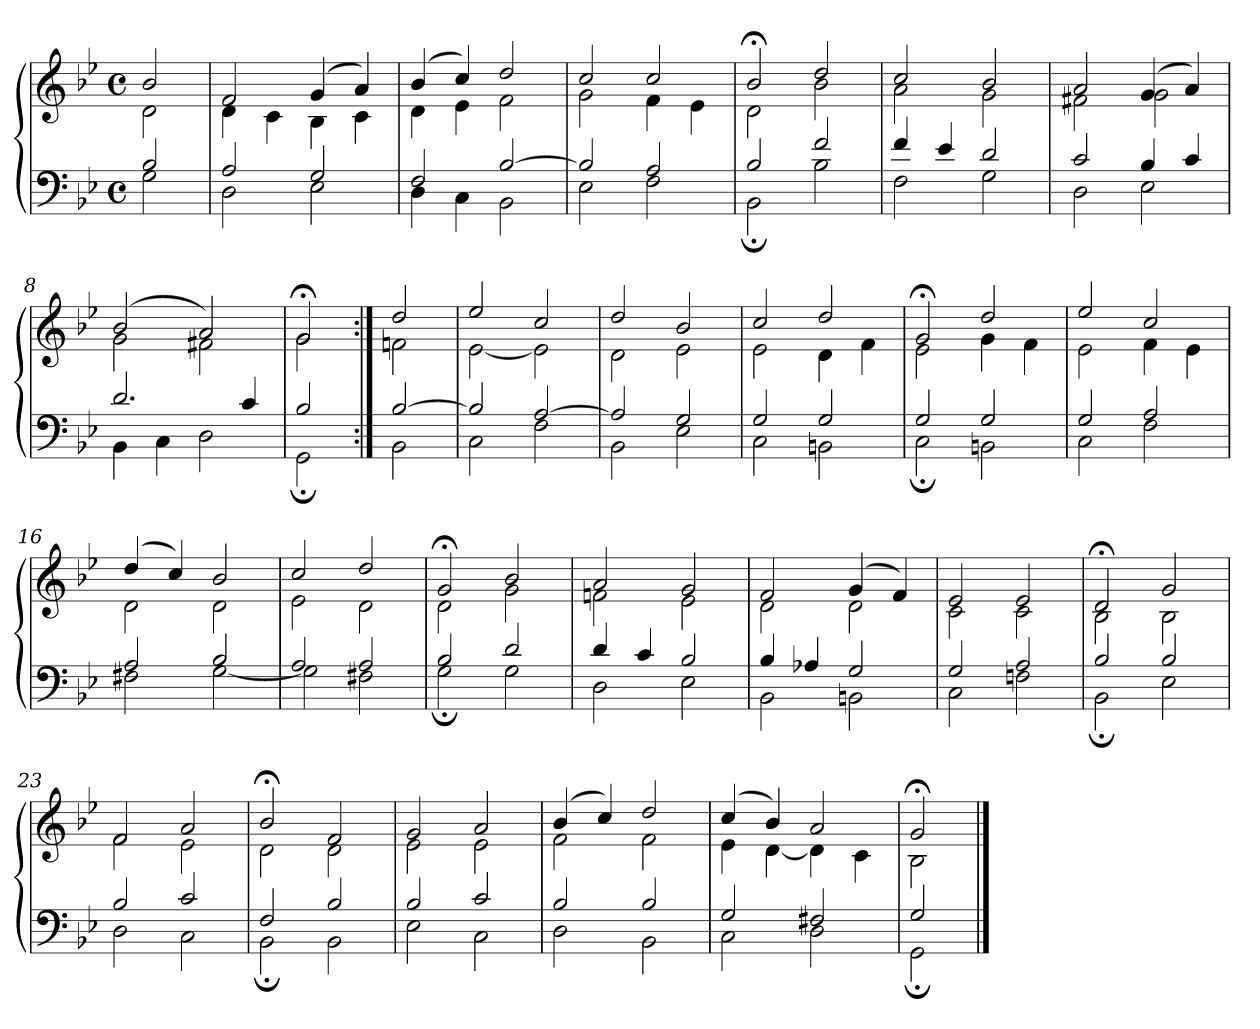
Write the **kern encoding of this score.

**kern	**kern
*part1	*part1
*staff2	*staff1
*clefF4	*clefG2
*k[b-e-]	*k[b-e-]
*M4/4	*M4/4
*met(c)	*met(c)
=1	=1
*^	*^
2B-	2G	2b-	2d
=2	=2	=2	=2
2A	2D	2f	4d
.	.	.	4c
2G	2E-	(4g	4B-
.	.	4a)	4c
=3	=3	=3	=3
2F	4D	(4b-	4d
.	4C	4cc)	4e-
[2B-	2BB-	2dd	2f
=4	=4	=4	=4
2B-]	2E-	2cc	2g
2A	2F	2cc	4f
.	.	.	4e-
=5	=5	=5	=5
2B-	2BB-;	2b-;<	2d
2f	2B-	2dd	2b-
=6	=6	=6	=6
4f	2F	2cc	2a
4e-	.	.	.
2d	2G	2b-	2g
=7	=7	=7	=7
2c	2D	2a	2f#X
4B-	2E-	(4g	2g
4c	.	4a)	.
!!LO:LB:g=z	!!
=8	=8	=8	=8
2.d	4BB-	(2b-	2g
.	4C	.	.
.	2D	2a)	2f#X
4c	.	.	.
=9	=9	=9	=9
2B-	2GG;	2g;<	2g
=10:|!	=10:|!	=10:|!	=10:|!
[2B-	2BB-	2dd	2fn
=11	=11	=11	=11
2B-]	2C	2ee-	[2e-
[2A	2F	2cc	2e-]
=12	=12	=12	=12
2A]	2BB-	2dd	2d
2G	2E-	2b-	2e-
=13	=13	=13	=13
2G	2C	2cc	2e-
2G	2BBn	2dd	4d
.	.	.	4f
=14	=14	=14	=14
2G	2C;	2g;<	2e-
2G	2BBn	2dd	4g
.	.	.	4f
!!LO:LB:g=z	!!
=15	=15	=15	=15
2G	2C	2ee-	2e-
2A	2F	2cc	4f
.	.	.	4e-
=16	=16	=16	=16
2A	2F#X	(4dd	2d
.	.	4cc)	.
2B-	[2G	2b-	2d
=17	=17	=17	=17
2A	2G]	2cc	2e-
2A	2F#X	2dd	2d
=18	=18	=18	=18
2B-	2G;	2g;<	2d
2d	2G	2b-	2g
=19	=19	=19	=19
4d	2D	2a	2fn
4c	.	.	.
2B-	2E-	2g	2e-
=20	=20	=20	=20
4B-	2BB-	2f	2d
4A-X	.	.	.
2G	2BBn	(4g	2d
.	.	4f)	.
=21	=21	=21	=21
2G	2C	2e-	2c
2A	2Fn	2e-	2c
!!LO:LB:g=z	!!
=22	=22	=22	=22
2B-	2BB-;	2d;<	2B-
2B-	2E-	2g	2B-
=23	=23	=23	=23
2B-	2D	2f	2f
2c	2C	2a	2e-
=24	=24	=24	=24
2F	2BB-;	2b-;<	2d
2B-	2BB-	2f	2d
=25	=25	=25	=25
2B-	2E-	2g	2e-
2c	2C	2a	2e-
=26	=26	=26	=26
2B-	2D	(4b-	2f
.	.	4cc)	.
2B-	2BB-	2dd	2f
=27	=27	=27	=27
2G	2C	(4cc	4e-
.	.	4b-)	[4d
2F#X	2D	2a	4d]
.	.	.	4c
=28	=28	=28	=28
2G	2GG;	2g;<	2B-
*v	*v	*	*
*	*v	*v
==	==
*-	*-
